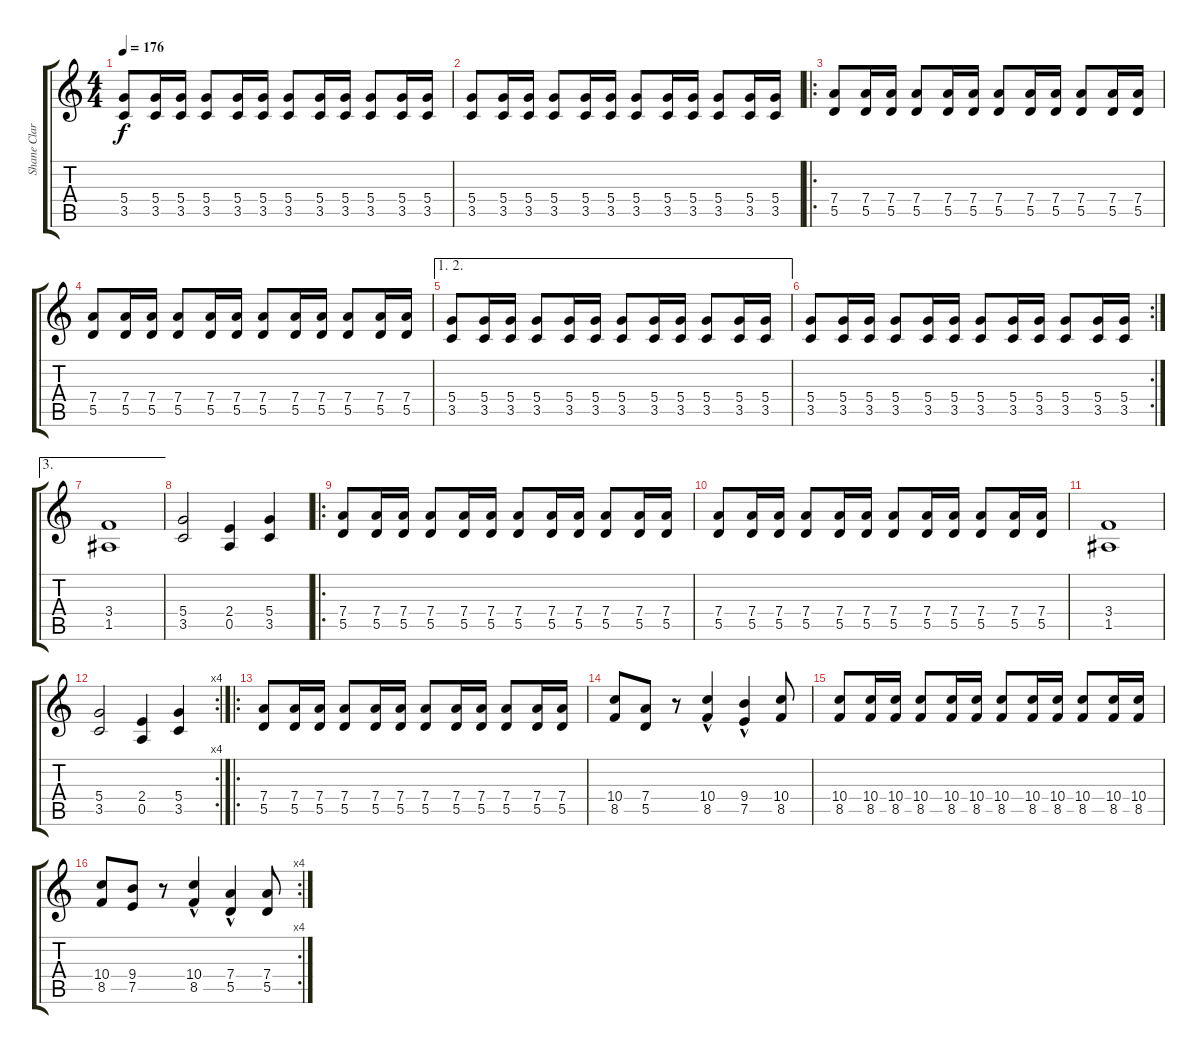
\track ("Shane Clark" "Shane Clar") {instrument distortionguitar}
\staff {score tabs}
\tuning (E4 B3 G3 D3 A2 E2) {hide}
\ts (4 4)
\tempo 176
\clef g2
\ks c
(5.4 3.5).8{dy f} (5.4 3.5).16 (5.4 3.5).16 (5.4 3.5).8 (5.4 3.5).16 (5.4 3.5).16 (5.4 3.5).8 (5.4 3.5).16 (5.4 3.5).16 (5.4 3.5).8 (5.4 3.5).16 (5.4 3.5).16 |
(5.4 3.5).8 (5.4 3.5).16 (5.4 3.5).16 (5.4 3.5).8 (5.4 3.5).16 (5.4 3.5).16 (5.4 3.5).8 (5.4 3.5).16 (5.4 3.5).16 (5.4 3.5).8 (5.4 3.5).16 (5.4 3.5).16 |
\ro
(7.4 5.5).8 (7.4 5.5).16 (7.4 5.5).16 (7.4 5.5).8 (7.4 5.5).16 (7.4 5.5).16 (7.4 5.5).8 (7.4 5.5).16 (7.4 5.5).16 (7.4 5.5).8 (7.4 5.5).16 (7.4 5.5).16 |
(7.4 5.5).8 (7.4 5.5).16 (7.4 5.5).16 (7.4 5.5).8 (7.4 5.5).16 (7.4 5.5).16 (7.4 5.5).8 (7.4 5.5).16 (7.4 5.5).16 (7.4 5.5).8 (7.4 5.5).16 (7.4 5.5).16 |
\ae (1 2)
(5.4 3.5).8 (5.4 3.5).16 (5.4 3.5).16 (5.4 3.5).8 (5.4 3.5).16 (5.4 3.5).16 (5.4 3.5).8 (5.4 3.5).16 (5.4 3.5).16 (5.4 3.5).8 (5.4 3.5).16 (5.4 3.5).16 |
\rc 2
(5.4 3.5).8 (5.4 3.5).16 (5.4 3.5).16 (5.4 3.5).8 (5.4 3.5).16 (5.4 3.5).16 (5.4 3.5).8 (5.4 3.5).16 (5.4 3.5).16 (5.4 3.5).8 (5.4 3.5).16 (5.4 3.5).16 |
\ae 3
(3.4 1.5).1 |
(5.4 3.5).2 (2.4 0.5).4 (5.4 3.5).4 |
\ro
(7.4 5.5).8 (7.4 5.5).16 (7.4 5.5).16 (7.4 5.5).8 (7.4 5.5).16 (7.4 5.5).16 (7.4 5.5).8 (7.4 5.5).16 (7.4 5.5).16 (7.4 5.5).8 (7.4 5.5).16 (7.4 5.5).16 |
(7.4 5.5).8 (7.4 5.5).16 (7.4 5.5).16 (7.4 5.5).8 (7.4 5.5).16 (7.4 5.5).16 (7.4 5.5).8 (7.4 5.5).16 (7.4 5.5).16 (7.4 5.5).8 (7.4 5.5).16 (7.4 5.5).16 |
(3.4 1.5).1 |
\rc 4
(5.4 3.5).2 (2.4 0.5).4 (5.4 3.5).4 |
\ro
(7.4 5.5).8 (7.4 5.5).16 (7.4 5.5).16 (7.4 5.5).8 (7.4 5.5).16 (7.4 5.5).16 (7.4 5.5).8 (7.4 5.5).16 (7.4 5.5).16 (7.4 5.5).8 (7.4 5.5).16 (7.4 5.5).16 |
(10.4 8.5).8 (7.4 5.5).8 r.8 (10.4 8.5{hac}).4 (9.4 7.5{hac}).4 (10.4 8.5).8 |
(10.4 8.5).8 (10.4 8.5).16 (10.4 8.5).16 (10.4 8.5).8 (10.4 8.5).16 (10.4 8.5).16 (10.4 8.5).8 (10.4 8.5).16 (10.4 8.5).16 (10.4 8.5).8 (10.4 8.5).16 (10.4 8.5).16 |
\rc 4
(10.4 8.5).8 (9.4 7.5).8 r.8 (10.4 8.5{hac}).4 (7.4 5.5{hac}).4 (7.4 5.5).8
